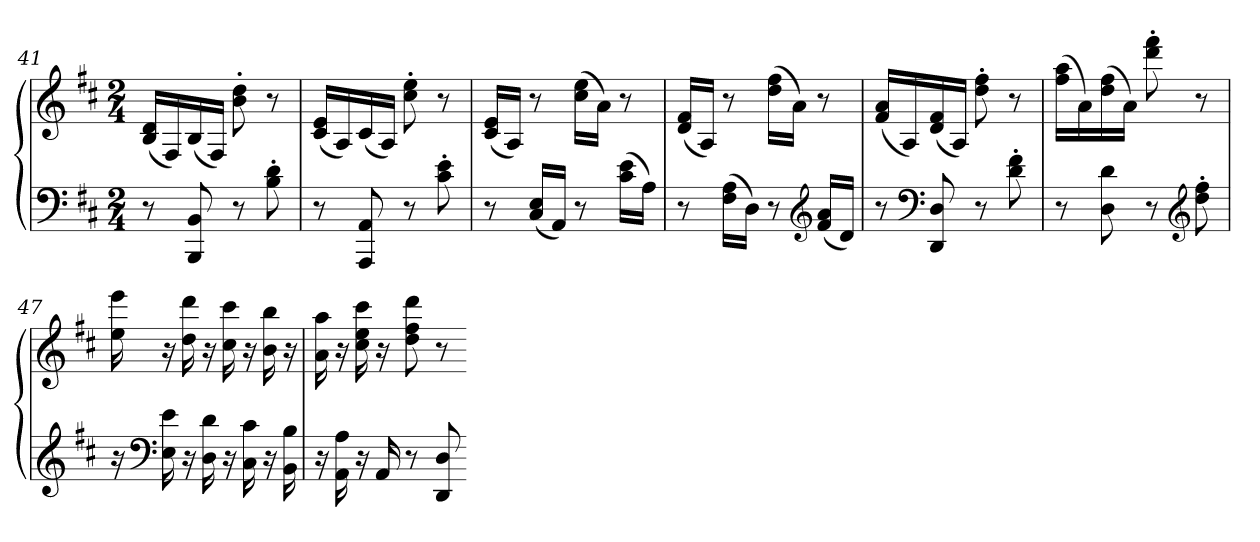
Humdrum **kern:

**kern	**kern
*part1	*part1
*staff2	*staff1
*clefF4	*clefG2
*k[f#c#]	*k[f#c#]
*D:	*D:
*M2/4	*M2/4
=41	=41
8r	(16B 16dLL
.	16F#)
8BBB 8BB	(16B
.	16F#JJ)
8r	8b' 8dd'
8B' 8d'	8r
=42	=42
8r	(16c# 16eLL
.	16A)
8AAA 8AA	(16c#
.	16AJJ)
8r	8cc#' 8ee'
8c#' 8e'	8r
=43	=43
8r	(16c# 16eLL
.	16AJJ)
(16C# 16ELL	8r
16AAJJ)	.
8r	(16cc# 16eeLL
.	16aJJ)
(16c# 16eLL	8r
16AJJ)	.
=44	=44
8r	(16d 16f#LL
.	16AJJ)
(16F# 16ALL	8r
16DJJ)	.
8r	(16dd 16ff#LL
.	16aJJ)
*clefG2	*
(16f# 16aLL	8r
16dJJ)	.
=45	=45
8r	(16f# 16aLL
.	16A)
*clefF4	*
8DD 8D	(16d 16f#
.	16AJJ)
8r	8dd' 8ff#'
8d' 8f#'	8r
=46	=46
8r	(16ff# 16aaLL
.	16a)
8D 8d	(16dd 16ff#
.	16aJJ)
8r	8ddd' 8fff#'
*clefG2	*
8dd' 8ff#'	8r
=47	=47
16r	16ee 16eee
*clefF4	*
16E 16e	16r
16r	16dd 16ddd
16D 16d	16r
16r	16cc# 16ccc#
16C# 16c#	16r
16r	16b 16bb
16BB 16B	16r
=48	=48
16r	16a 16aa
16AA 16A	16r
16r	16cc# 16ee 16ccc#
16AA	16r
8r	8dd 8ff# 8ddd
8DD 8D	8r
=-	=-
*-	*-
